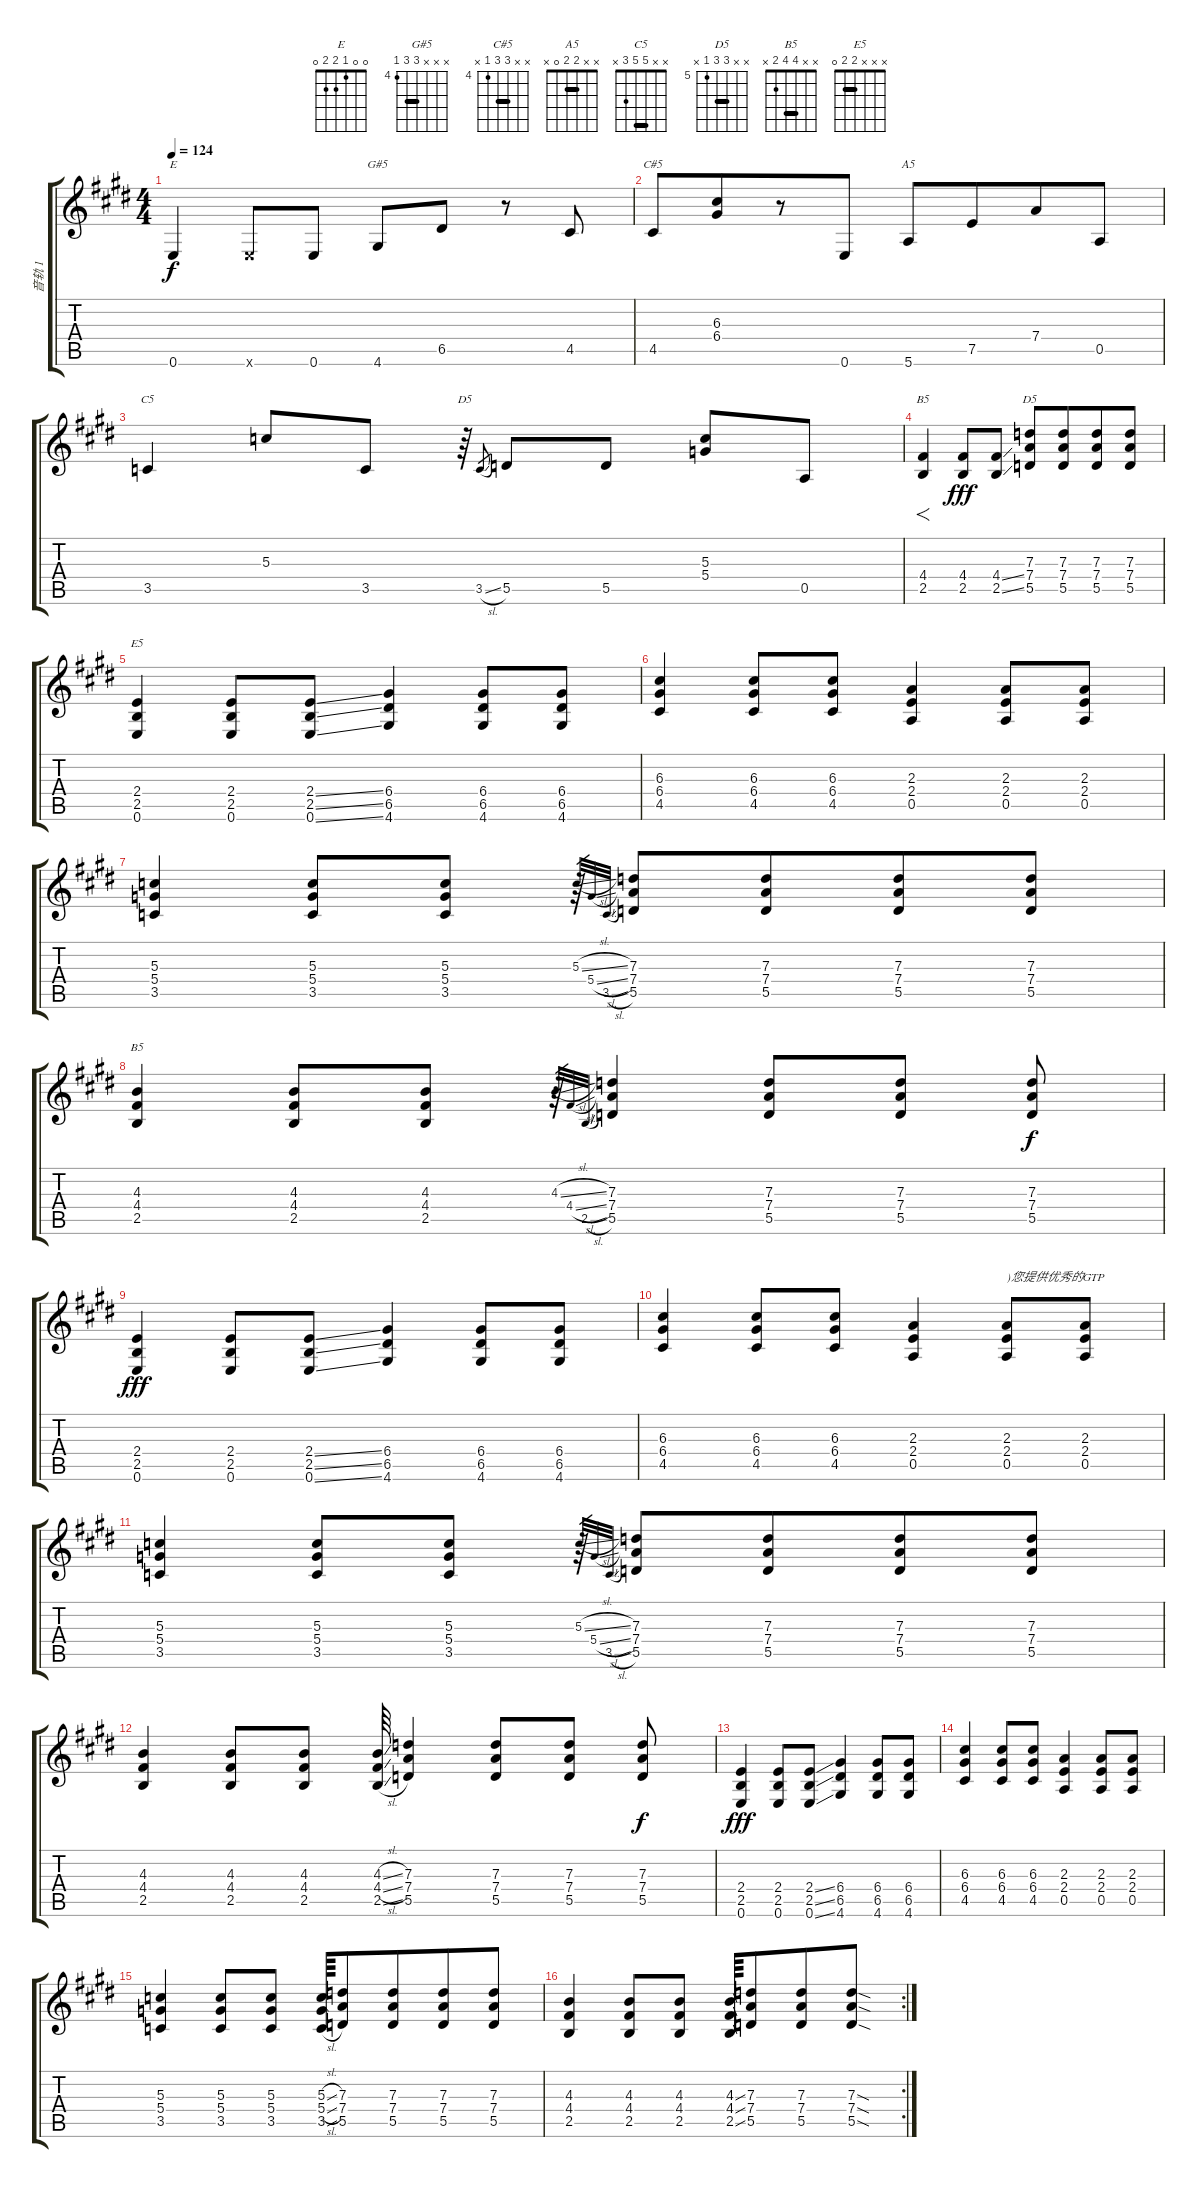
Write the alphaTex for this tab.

\track ("音轨 1" "音轨 1") {instrument distortionguitar}
\staff {score tabs}
\tuning (E4 B3 G3 D3 A2 E2) {hide}
\chord ("E" 0 0 1 2 2 0)
\chord ("G#5" x x x 6 6 4) {firstfret 4 barre 6}
\chord ("C#5" x x 6 6 4 x) {firstfret 4 barre 6}
\chord ("A5" x x 2 2 0 x) {barre 2}
\chord ("C5" x x 5 5 3 x) {barre 5}
\chord ("D5" x 3 2 0 x x)
\chord ("B5" x x x 4 2 x)
\chord ("D5" x x 7 7 5 x) {firstfret 5 barre 7}
\chord ("E5" x x x 2 2 0) {barre 2}
\chord ("B5" x x 4 4 2 x) {barre 4}
\ts (4 4)
\tempo 124
\clef g2
\ks c#minor
0.6.4{ch "E" dy f} 0.6{x}.8 0.6.8 4.6.8{ch "G#5" beam merge} 6.5.8 r.8 4.5.8 |
4.5.8{ch "C#5"} (6.3 6.4).8{beam merge} r.8 0.6.8 5.6.8{ch "A5"} 7.5.8{beam merge} 7.4.8 0.5.8 |
3.5.4{ch "C5"} 5.3.8 3.5.8 r.64{ch "D5"} 3.5{sl}.8{gr} 5.5.8 5.5.8 (5.3 5.4).8 0.5.8 |
(4.4 2.5).4{f ch "B5"} (4.4 2.5).8{dy fff} (4.4{ss} 2.5{ss}).8 (7.3 7.4 5.5).8{ch "D5"} (7.3 7.4 5.5).8{beam merge} (7.3 7.4 5.5).8 (7.3 7.4 5.5).8 |
(2.4 2.5 0.6).4{ch "E5"} (2.4 2.5 0.6).8 (2.4{ss} 2.5{ss} 0.6{ss}).8 (6.4 6.5 4.6).4 (6.4 6.5 4.6).8{beam merge} (6.4 6.5 4.6).8 |
(6.3 6.4 4.5).4 (6.3 6.4 4.5).8 (6.3 6.4 4.5).8 (2.3 2.4 0.5).4 (2.3 2.4 0.5).8 (2.3 2.4 0.5).8 |
(5.3 5.4 3.5).4 (5.3 5.4 3.5).8 (5.3 5.4 3.5).8 r.64 5.3{sl}.32{gr} 5.4{sl}.32{gr} 3.5{sl}.32{gr} (7.3 7.4 5.5).8 (7.3 7.4 5.5).8{beam merge} (7.3 7.4 5.5).8 (7.3 7.4 5.5).8 |
(4.3 4.4 2.5).4{ch "B5"} (4.3 4.4 2.5).8 (4.3 4.4 2.5).8 r.64 4.3{sl}.32{gr} 4.4{sl}.32{gr} 2.5{sl}.32{gr} (7.3 7.4 5.5).4 (7.3 7.4 5.5).8 (7.3 7.4 5.5).8 (7.3 7.4 5.5).8{dy f} |
(2.4 2.5 0.6).4{dy fff} (2.4 2.5 0.6).8 (2.4{ss} 2.5{ss} 0.6{ss}).8 (6.4 6.5 4.6).4 (6.4 6.5 4.6).8{beam merge} (6.4 6.5 4.6).8 |
(6.3 6.4 4.5).4 (6.3 6.4 4.5).8 (6.3 6.4 4.5).8 (2.3 2.4 0.5).4 (2.3 2.4 0.5).8{txt ")您提供优秀的GTP"} (2.3 2.4 0.5).8 |
(5.3 5.4 3.5).4 (5.3 5.4 3.5).8 (5.3 5.4 3.5).8 r.64 5.3{sl}.32{gr} 5.4{sl}.32{gr} 3.5{sl}.32{gr} (7.3 7.4 5.5).8 (7.3 7.4 5.5).8{beam merge} (7.3 7.4 5.5).8 (7.3 7.4 5.5).8 |
(4.3 4.4 2.5).4 (4.3 4.4 2.5).8 (4.3 4.4 2.5).8 (4.3{sl} 4.4{sl} 2.5{sl}).64 (7.3 7.4 5.5).4 (7.3 7.4 5.5).8 (7.3 7.4 5.5).8 (7.3 7.4 5.5).8{dy f} |
(2.4 2.5 0.6).4{dy fff} (2.4 2.5 0.6).8 (2.4{ss} 2.5{ss} 0.6{ss}).8 (6.4 6.5 4.6).4 (6.4 6.5 4.6).8{beam merge} (6.4 6.5 4.6).8 |
(6.3 6.4 4.5).4 (6.3 6.4 4.5).8 (6.3 6.4 4.5).8 (2.3 2.4 0.5).4 (2.3 2.4 0.5).8 (2.3 2.4 0.5).8 |
(5.3 5.4 3.5).4 (5.3 5.4 3.5).8 (5.3 5.4 3.5).8 (5.3{sl} 5.4{sl} 3.5{sl}).64 (7.3 7.4 5.5).8 (7.3 7.4 5.5).8{beam merge} (7.3 7.4 5.5).8 (7.3 7.4 5.5).8 |
\rc 2
(4.3 4.4 2.5).4 (4.3 4.4 2.5).8 (4.3 4.4 2.5).8 (4.3{ss} 4.4{ss} 2.5{ss}).64 (7.3 7.4 5.5).8 (7.3 7.4 5.5).8{beam merge} (7.3{sod} 7.4{sod} 5.5{sod}).8
